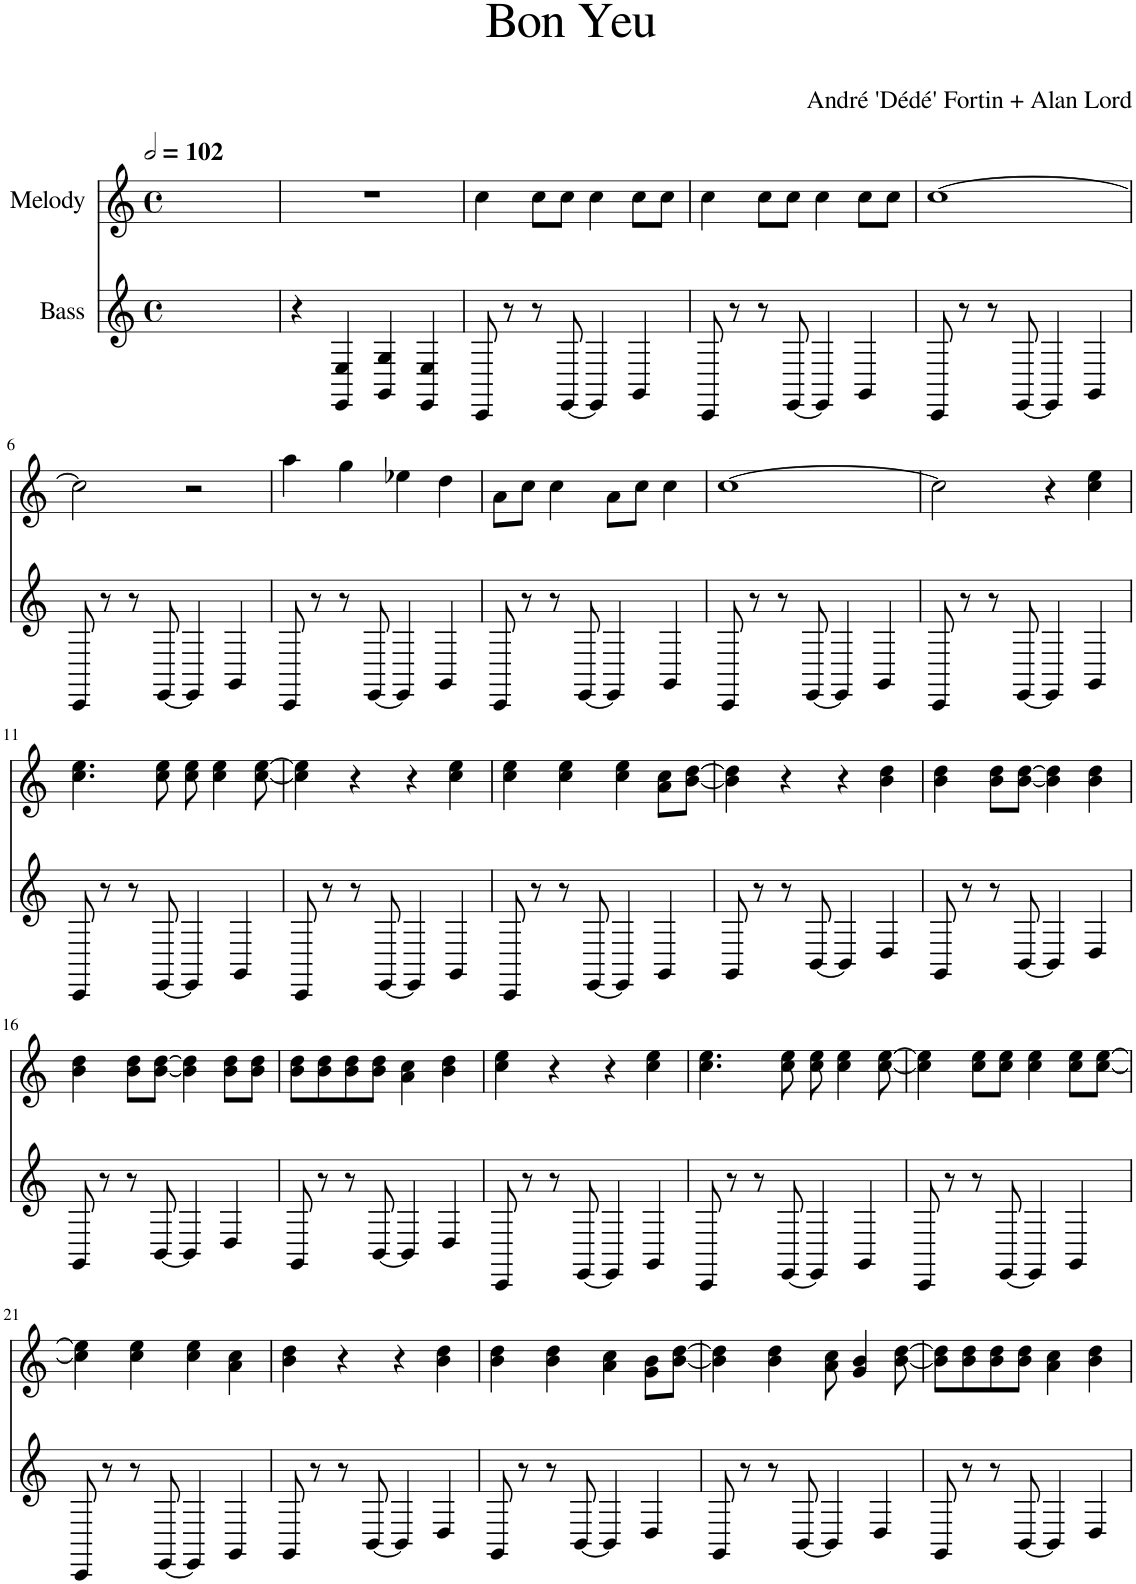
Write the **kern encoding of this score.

**kern	**kern
*part2	*part1
*staff2	*staff1
*I"Bass	*I"Melody
*clefG2	*clefG2
*k[]	*k[]
*M4/4	*M4/4
*met(c)	*met(c)
*MM204	*MM204
=1	=1
1ryy	1ryy
=2	=2
4r	1r
4EE/ 4E/	.
4GG/ 4G/	.
4EE/ 4E/	.
=3	=3
8CC/	4cc\
8r	.
8r	8cc\L
[8EE/	8cc\J
4EE/]	4cc\
4GG/	8cc\L
.	8cc\J
=4	=4
8CC/	4cc\
8r	.
8r	8cc\L
[8EE/	8cc\J
4EE/]	4cc\
4GG/	8cc\L
.	8cc\J
=5	=5
8CC/	[1cc
8r	.
8r	.
[8EE/	.
4EE/]	.
4GG/	.
!!LO:LB:g=z
=6	=6
8CC/	2cc\]
8r	.
8r	.
[8EE/	.
4EE/]	2r
4GG/	.
=7	=7
8CC/	4aa\
8r	.
8r	4gg\
[8EE/	.
4EE/]	4ee-X\
4GG/	4dd\
=8	=8
8CC/	8a\L
8r	8cc\J
8r	4cc\
[8EE/	.
4EE/]	8a\L
.	8cc\J
4GG/	4cc\
=9	=9
8CC/	[1cc
8r	.
8r	.
[8EE/	.
4EE/]	.
4GG/	.
=10	=10
8CC/	2cc\]
8r	.
8r	.
[8EE/	.
4EE/]	4r
4GG/	4cc\ 4ee\
!!LO:LB:g=z
=11	=11
8CC/	4.cc\ 4.ee\
8r	.
8r	.
[8EE/	8cc\ 8ee\
4EE/]	8cc\ 8ee\
.	4cc\ 4ee\
4GG/	.
.	[8cc\ [8ee\
=12	=12
8CC/	4cc\] 4ee\]
8r	.
8r	4r
[8EE/	.
4EE/]	4r
4GG/	4cc\ 4ee\
=13	=13
8CC/	4cc\ 4ee\
8r	.
8r	4cc\ 4ee\
[8EE/	.
4EE/]	4cc\ 4ee\
4GG/	8a\ 8cc\L
.	[8b\ [8dd\J
=14	=14
8GG/	4b\] 4dd\]
8r	.
8r	4r
[8BB/	.
4BB/]	4r
4D/	4b\ 4dd\
=15	=15
8GG/	4b\ 4dd\
8r	.
8r	8b\ 8dd\L
[8BB/	[8b\ [8dd\J
4BB/]	4b\] 4dd\]
4D/	4b\ 4dd\
!!LO:LB:g=z
=16	=16
8GG/	4b\ 4dd\
8r	.
8r	8b\ 8dd\L
[8BB/	[8b\ [8dd\J
4BB/]	4b\] 4dd\]
4D/	8b\ 8dd\L
.	8b\ 8dd\J
=17	=17
8GG/	8b\ 8dd\L
8r	8b\ 8dd\
8r	8b\ 8dd\
[8BB/	8b\ 8dd\J
4BB/]	4a\ 4cc\
4D/	4b\ 4dd\
=18	=18
8CC/	4cc\ 4ee\
8r	.
8r	4r
[8EE/	.
4EE/]	4r
4GG/	4cc\ 4ee\
=19	=19
8CC/	4.cc\ 4.ee\
8r	.
8r	.
[8EE/	8cc\ 8ee\
4EE/]	8cc\ 8ee\
.	4cc\ 4ee\
4GG/	.
.	[8cc\ [8ee\
=20	=20
8CC/	4cc\] 4ee\]
8r	.
8r	8cc\ 8ee\L
[8EE/	8cc\ 8ee\J
4EE/]	4cc\ 4ee\
4GG/	8cc\ 8ee\L
.	[8cc\ [8ee\J
!!LO:LB:g=z
=21	=21
8CC/	4cc\] 4ee\]
8r	.
8r	4cc\ 4ee\
[8EE/	.
4EE/]	4cc\ 4ee\
4GG/	4a\ 4cc\
=22	=22
8GG/	4b\ 4dd\
8r	.
8r	4r
[8BB/	.
4BB/]	4r
4D/	4b\ 4dd\
=23	=23
8GG/	4b\ 4dd\
8r	.
8r	4b\ 4dd\
[8BB/	.
4BB/]	4a\ 4cc\
4D/	8g\ 8b\L
.	[8b\ [8dd\J
=24	=24
8GG/	4b\] 4dd\]
8r	.
8r	4b\ 4dd\
[8BB/	.
4BB/]	8a\ 8cc\
.	4g/ 4b/
4D/	.
.	[8b\ [8dd\
=25	=25
8GG/	8b\] 8dd\]L
8r	8b\ 8dd\
8r	8b\ 8dd\
[8BB/	8b\ 8dd\J
4BB/]	4a\ 4cc\
4D/	4b\ 4dd\
=	=
*-	*-
